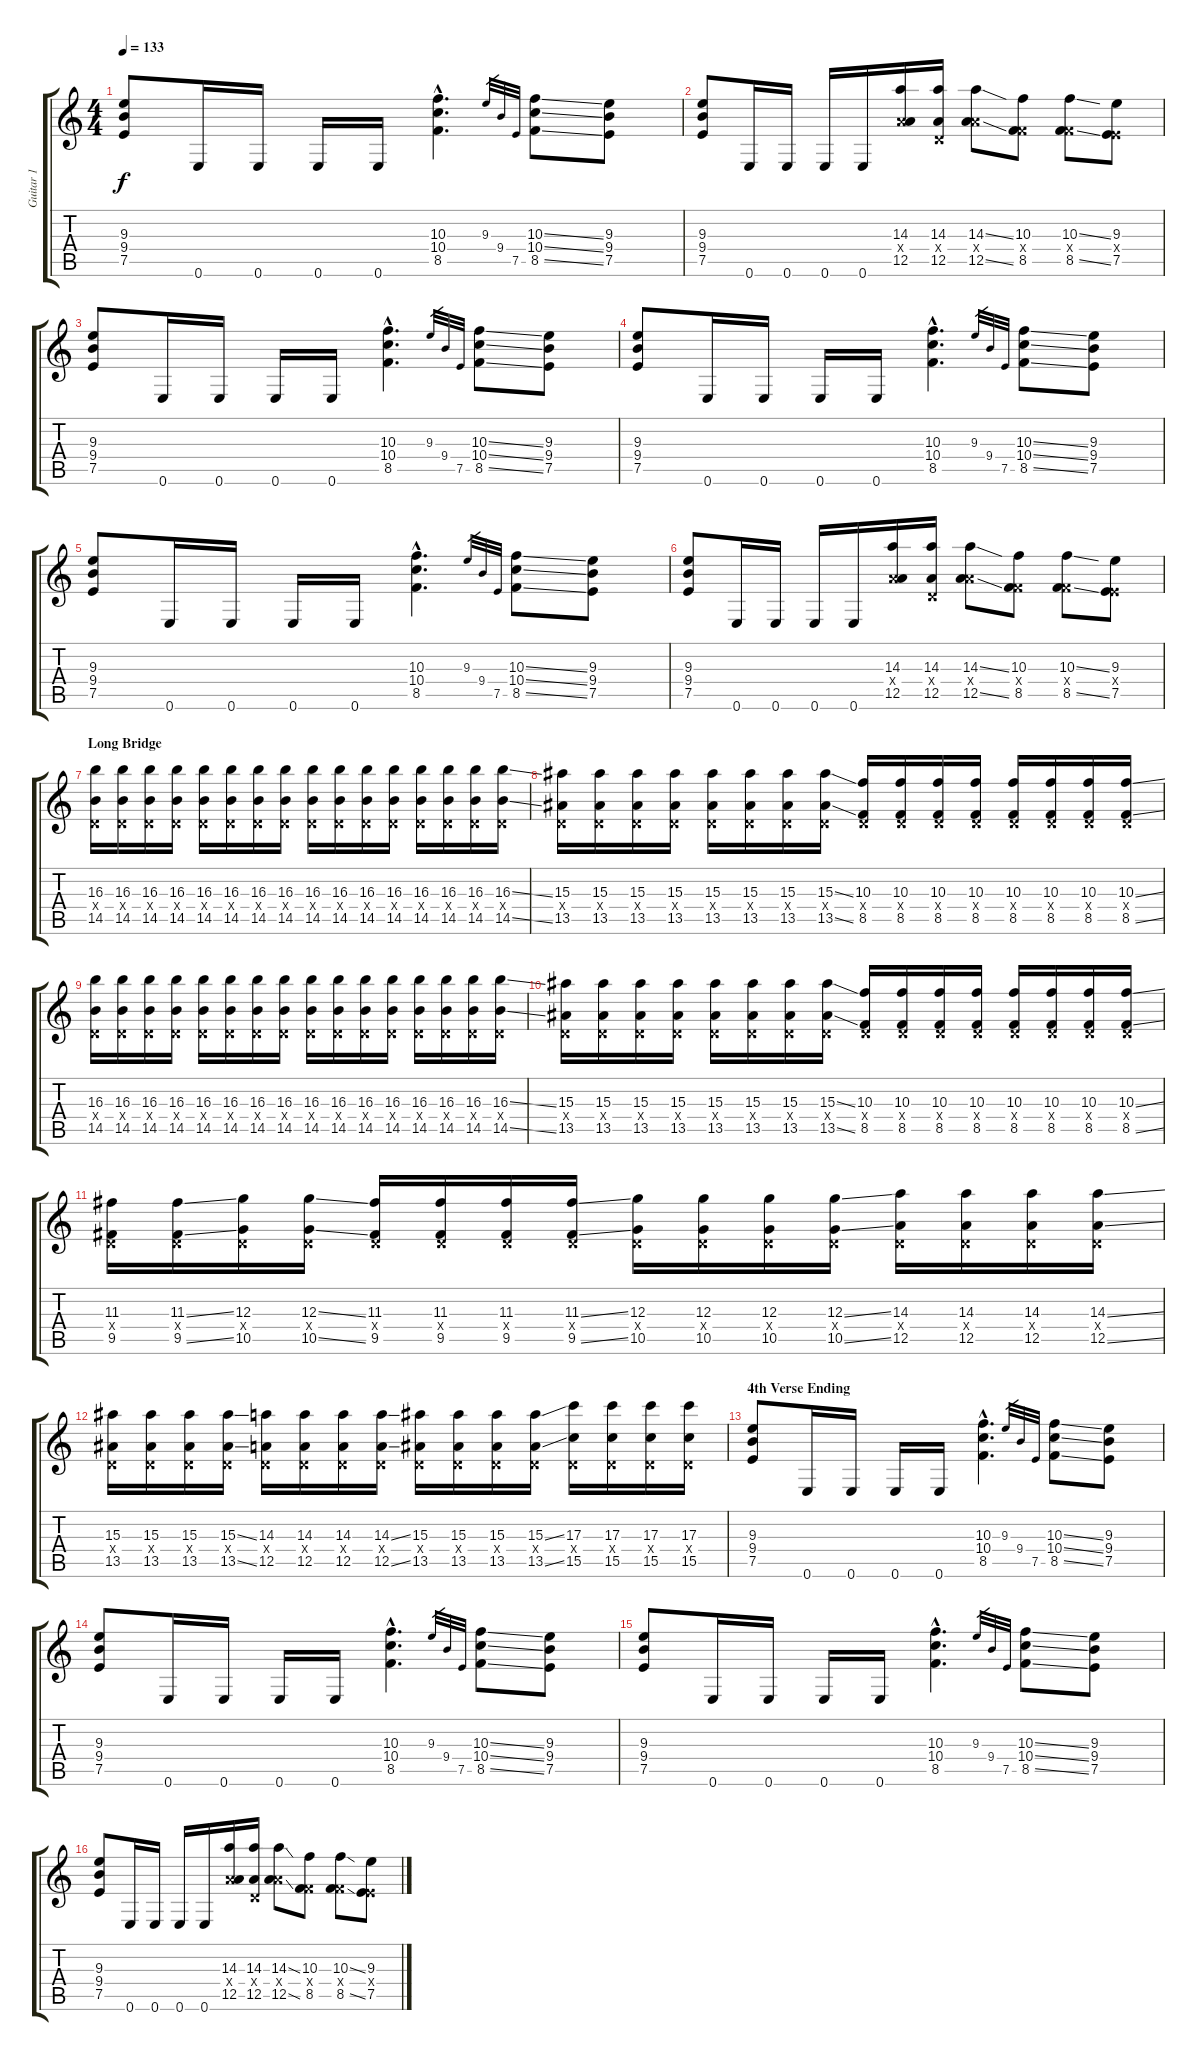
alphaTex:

\track ("Guitar 1" "Guitar 1") {instrument distortionguitar}
\staff {score tabs}
\tuning (E4 B3 G3 D3 A2 E2) {hide}
\ts (4 4)
\tempo 133
\clef g2
\ks c
(9.3 9.4 7.5).8{dy f} 0.6.16 0.6.16 0.6.16 0.6.16 (10.3{hac} 10.4{hac} 8.5{hac}).4{d} 9.3.32{gr} 9.4.32{gr} 7.5.32{gr} (10.3{ss} 10.4{ss} 8.5{ss}).8 (9.3 9.4 7.5).8 |
(9.3 9.4 7.5).8 0.6.16 0.6.16 0.6.16 0.6.16 (14.3 7.4{x} 12.5).16 (14.3 0.4{x} 12.5).16 (14.3{ss} 7.4{x} 12.5{ss}).8 (10.3 3.4{x} 8.5).8 (10.3{ss} 3.4{x} 8.5{ss}).8 (9.3 2.4{x} 7.5).8 |
(9.3 9.4 7.5).8 0.6.16 0.6.16 0.6.16 0.6.16 (10.3{hac} 10.4{hac} 8.5{hac}).4{d} 9.3.32{gr} 9.4.32{gr} 7.5.32{gr} (10.3{ss} 10.4{ss} 8.5{ss}).8 (9.3 9.4 7.5).8 |
(9.3 9.4 7.5).8 0.6.16 0.6.16 0.6.16 0.6.16 (10.3{hac} 10.4{hac} 8.5{hac}).4{d} 9.3.32{gr} 9.4.32{gr} 7.5.32{gr} (10.3{ss} 10.4{ss} 8.5{ss}).8 (9.3 9.4 7.5).8 |
(9.3 9.4 7.5).8 0.6.16 0.6.16 0.6.16 0.6.16 (10.3{hac} 10.4{hac} 8.5{hac}).4{d} 9.3.32{gr} 9.4.32{gr} 7.5.32{gr} (10.3{ss} 10.4{ss} 8.5{ss}).8 (9.3 9.4 7.5).8 |
(9.3 9.4 7.5).8 0.6.16 0.6.16 0.6.16 0.6.16 (14.3 7.4{x} 12.5).16 (14.3 0.4{x} 12.5).16 (14.3{ss} 7.4{x} 12.5{ss}).8 (10.3 3.4{x} 8.5).8 (10.3{ss} 3.4{x} 8.5{ss}).8 (9.3 2.4{x} 7.5).8 |
\section ("" "Long Bridge")
(16.3 0.4{x} 14.5).16 (16.3 0.4{x} 14.5).16 (16.3 0.4{x} 14.5).16 (16.3 0.4{x} 14.5).16 (16.3 0.4{x} 14.5).16 (16.3 0.4{x} 14.5).16 (16.3 0.4{x} 14.5).16 (16.3 0.4{x} 14.5).16 (16.3 0.4{x} 14.5).16 (16.3 0.4{x} 14.5).16 (16.3 0.4{x} 14.5).16 (16.3 0.4{x} 14.5).16 (16.3 0.4{x} 14.5).16 (16.3 0.4{x} 14.5).16 (16.3 0.4{x} 14.5).16 (16.3{ss} 0.4{x} 14.5{ss}).16 |
(15.3 0.4{x} 13.5).16 (15.3 0.4{x} 13.5).16 (15.3 0.4{x} 13.5).16 (15.3 0.4{x} 13.5).16 (15.3 0.4{x} 13.5).16 (15.3 0.4{x} 13.5).16 (15.3 0.4{x} 13.5).16 (15.3{ss} 0.4{x} 13.5{ss}).16 (10.3 0.4{x} 8.5).16 (10.3 0.4{x} 8.5).16 (10.3 0.4{x} 8.5).16 (10.3 0.4{x} 8.5).16 (10.3 0.4{x} 8.5).16 (10.3 0.4{x} 8.5).16 (10.3 0.4{x} 8.5).16 (10.3{ss} 0.4{x} 8.5{ss}).16 |
(16.3 0.4{x} 14.5).16 (16.3 0.4{x} 14.5).16 (16.3 0.4{x} 14.5).16 (16.3 0.4{x} 14.5).16 (16.3 0.4{x} 14.5).16 (16.3 0.4{x} 14.5).16 (16.3 0.4{x} 14.5).16 (16.3 0.4{x} 14.5).16 (16.3 0.4{x} 14.5).16 (16.3 0.4{x} 14.5).16 (16.3 0.4{x} 14.5).16 (16.3 0.4{x} 14.5).16 (16.3 0.4{x} 14.5).16 (16.3 0.4{x} 14.5).16 (16.3 0.4{x} 14.5).16 (16.3{ss} 0.4{x} 14.5{ss}).16 |
(15.3 0.4{x} 13.5).16 (15.3 0.4{x} 13.5).16 (15.3 0.4{x} 13.5).16 (15.3 0.4{x} 13.5).16 (15.3 0.4{x} 13.5).16 (15.3 0.4{x} 13.5).16 (15.3 0.4{x} 13.5).16 (15.3{ss} 0.4{x} 13.5{ss}).16 (10.3 0.4{x} 8.5).16 (10.3 0.4{x} 8.5).16 (10.3 0.4{x} 8.5).16 (10.3 0.4{x} 8.5).16 (10.3 0.4{x} 8.5).16 (10.3 0.4{x} 8.5).16 (10.3 0.4{x} 8.5).16 (10.3{ss} 0.4{x} 8.5{ss}).16 |
(11.3 0.4{x} 9.5).16 (11.3{ss} 0.4{x} 9.5{ss}).16 (12.3 0.4{x} 10.5).16 (12.3{ss} 0.4{x} 10.5{ss}).16 (11.3 0.4{x} 9.5).16 (11.3 0.4{x} 9.5).16 (11.3 0.4{x} 9.5).16 (11.3{ss} 0.4{x} 9.5{ss}).16 (12.3 0.4{x} 10.5).16 (12.3 0.4{x} 10.5).16 (12.3 0.4{x} 10.5).16 (12.3{ss} 0.4{x} 10.5{ss}).16 (14.3 0.4{x} 12.5).16 (14.3 0.4{x} 12.5).16 (14.3 0.4{x} 12.5).16 (14.3{ss} 0.4{x} 12.5{ss}).16 |
(15.3 0.4{x} 13.5).16 (15.3 0.4{x} 13.5).16 (15.3 0.4{x} 13.5).16 (15.3{ss} 0.4{x} 13.5{ss}).16 (14.3 0.4{x} 12.5).16 (14.3 0.4{x} 12.5).16 (14.3 0.4{x} 12.5).16 (14.3{ss} 0.4{x} 12.5{ss}).16 (15.3 0.4{x} 13.5).16 (15.3 0.4{x} 13.5).16 (15.3 0.4{x} 13.5).16 (15.3{ss} 0.4{x} 13.5{ss}).16 (17.3 0.4{x} 15.5).16 (17.3 0.4{x} 15.5).16 (17.3 0.4{x} 15.5).16 (17.3 0.4{x} 15.5).16 |
\section ("" "4th Verse Ending")
(9.3 9.4 7.5).8 0.6.16 0.6.16 0.6.16 0.6.16 (10.3{hac} 10.4{hac} 8.5{hac}).4{d} 9.3.32{gr} 9.4.32{gr} 7.5.32{gr} (10.3{ss} 10.4{ss} 8.5{ss}).8 (9.3 9.4 7.5).8 |
(9.3 9.4 7.5).8 0.6.16 0.6.16 0.6.16 0.6.16 (10.3{hac} 10.4{hac} 8.5{hac}).4{d} 9.3.32{gr} 9.4.32{gr} 7.5.32{gr} (10.3{ss} 10.4{ss} 8.5{ss}).8 (9.3 9.4 7.5).8 |
(9.3 9.4 7.5).8 0.6.16 0.6.16 0.6.16 0.6.16 (10.3{hac} 10.4{hac} 8.5{hac}).4{d} 9.3.32{gr} 9.4.32{gr} 7.5.32{gr} (10.3{ss} 10.4{ss} 8.5{ss}).8 (9.3 9.4 7.5).8 |
(9.3 9.4 7.5).8 0.6.16 0.6.16 0.6.16 0.6.16 (14.3 7.4{x} 12.5).16 (14.3 0.4{x} 12.5).16 (14.3{ss} 7.4{x} 12.5{ss}).8 (10.3 3.4{x} 8.5).8 (10.3{ss} 3.4{x} 8.5{ss}).8 (9.3 2.4{x} 7.5).8
